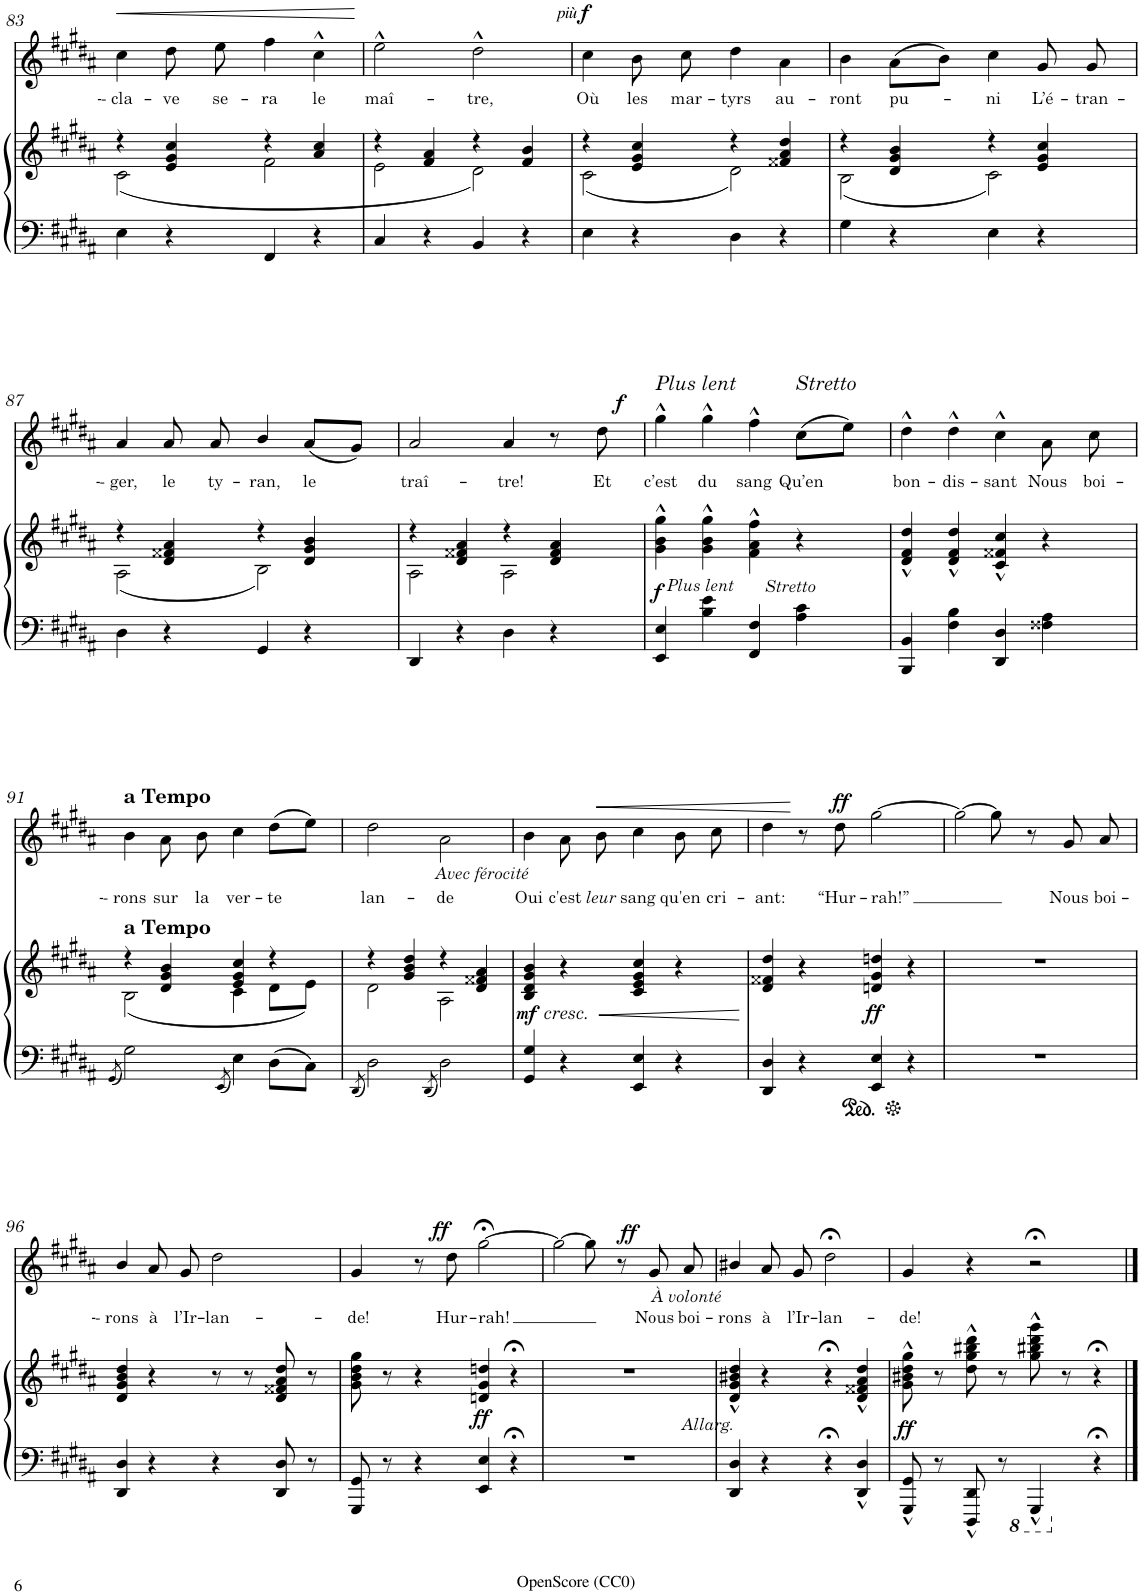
**kern	**kern	**dynam	**kern	**text	**dynam
*part2	*part2	*part2	*part1	*part1	*part1
*staff3	*staff2	*staff2/3	*staff1	*staff1	*staff1
*I"Piano	*	*	*I"Chant Voice	*	*
*I'Pno	*	*	*	*	*
!!LO:PB:g=z
*clefF4	*clefG2	*	*clefG2	*	*
*k[f#c#g#d#a#]	*k[f#c#g#d#a#]	*	*k[f#c#g#d#a#]	*	*
*M4/4	*M4/4	*	*M4/4	*	*
*met(c)	*met(c)	*	*met(c)	*	*
=83	=83	=83	=83	=83	=83
*	*^	*	*	*	*
!	!	!	!	!	!LO:LY:b	!LO:HP:b
4E\	4r	(2c#\	.	4cc#\	-- cla-	<
!	!	!	!	!	!LO:LY:b	!
4r	4e/ 4g#/ 4cc#/	.	.	8dd#\	-ve	.
!	!	!	!	!	!LO:LY:b	!
.	.	.	.	8ee\	se-	.
!	!	!	!	!	!LO:LY:b	!
4FF#/	4r	2f#\	.	4ff#\	-ra	.
!	!	!	!	!	!LO:LY:b	!
4r	4a#/ 4cc#/	.	.	4cc#^^\	le	.
*	*v	*v	*	*	*	*
.	.	.	.	.	[
=84	=84	=84	=84	=84	=84
*	*^	*	*	*	*
!	!	!	!	!	!LO:LY:b	!
4C#/	4r	2e\	.	2ee^^\	maî-	.
4r	4f#/ 4a#/	.	.	.	.	.
!	!	!	!	!	!LO:LY:b	!
4BB/	4r	2d#\)	.	2dd#^^\	-tre,	.
4r	4f#/ 4b/	.	.	.	.	.
=85	=85	=85	=85	=85	=85	=85
!	!	!	!	!	!LO:LY:b	!LO:DY:a
!	!	!	!	!	!	!LO:DY:n=1:a
4E\	4r	(2c#\	.	4cc#\	Où	other-dynamics f
!	!	!	!	!	!LO:LY:b	!
4r	4e/ 4g#/ 4cc#/	.	.	8b\	les	.
!	!	!	!	!	!LO:LY:b	!
.	.	.	.	8cc#\	mar-	.
!	!	!	!	!	!LO:LY:b	!
4D#\	4r	2d#\)	.	4dd#\	-tyrs	.
!	!	!	!	!	!LO:LY:b	!
4r	4f##X/ 4a#/ 4dd#/	.	.	4a#\	au-	.
=86	=86	=86	=86	=86	=86	=86
!	!	!	!	!	!LO:LY:b	!
4G#\	4r	(2B\	.	4b\	-ront	.
!	!	!	!	!	!LO:LY:b	!
4r	4d#/ 4g#/ 4b/	.	.	(8a#\L	pu-	.
.	.	.	.	8b\J)	.	.
!	!	!	!	!	!LO:LY:b	!
4E\	4r	2c#\)	.	4cc#\	-ni	.
!	!	!	!	!	!LO:LY:b	!
4r	4e/ 4g#/ 4cc#/	.	.	8g#/	L’é-	.
!	!	!	!	!	!LO:LY:b	!
.	.	.	.	8g#/	-tran-	.
!!LO:LB:g=z
=87	=87	=87	=87	=87	=87	=87
!	!	!	!	!	!LO:LY:b	!
4D#\	4r	(2A#\	.	4a#/	-- ger,	.
!	!	!	!	!	!LO:LY:b	!
4r	4d#/ 4f##X/ 4a#/	.	.	8a#/	le	.
!	!	!	!	!	!LO:LY:b	!
.	.	.	.	8a#/	ty-	.
!	!	!	!	!	!LO:LY:b	!
4GG#/	4r	2B\)	.	4b/	-ran,	.
!	!	!	!	!	!LO:LY:b	!
4r	4d#/ 4g#/ 4b/	.	.	(8a#/L	le	.
.	.	.	.	8g#/J)	.	.
=88	=88	=88	=88	=88	=88	=88
!	!	!	!	!	!LO:LY:b	!
4DD#/	4r	2A#\	.	2a#/	traî-	.
4r	4d#/ 4f##X/ 4a#/	.	.	.	.	.
!	!	!	!	!	!LO:LY:b	!
4D#\	4r	2A#\	.	4a#/	-tre!	.
4r	4d#/ 4f##/ 4a#/	.	.	8r	.	.
!	!	!	!	!	!LO:LY:b	!LO:DY:a
.	.	.	.	8dd#\	Et	f
*	*v	*v	*	*	*	*
=89	=89	=89	=89	=89	=89
!	!	!	!LO:TX:a:i:t=Plus lent	!	!
!	!LO:TX:b:i:t=Plus lent	!	!	!	!
!	!	!LO:DY:b	!	!LO:LY:b	!
4EE/ 4E/	4g#\^^ 4b\^^ 4gg#\^^	f	4gg#^^\	c’est	.
!	!	!	!	!LO:LY:b	!
4B\ 4e\	4g#\^^ 4b\^^ 4gg#\^^	.	4gg#^^\	du	.
!	!	!	!	!LO:LY:b	!
4FF#/ 4F#/	4f#\^^ 4a#\^^ 4ff#\^^	.	4ff#^^\	sang	.
!	!	!	!LO:TX:a:i:t=Stretto	!	!
!	!LO:TX:b:i:t=Stretto	!	!	!	!
!	!	!	!	!LO:LY:b	!
4A#\ 4c#\	4r	.	(8cc#\L	Qu’en	.
.	.	.	8ee\J)	.	.
=90	=90	=90	=90	=90	=90
!	!	!	!	!LO:LY:b	!
4BBB/ 4BB/	4d#/^^ 4f#/^^ 4dd#/^^	.	4dd#^^\	bon-	.
!	!	!	!	!LO:LY:b	!
4F#\ 4B\	4d#/^^ 4f#/^^ 4dd#/^^	.	4dd#^^\	-dis-	.
!	!	!	!	!LO:LY:b	!
4DD#/ 4D#/	4c#/^^ 4f##X/^^ 4cc#/^^	.	4cc#^^\	-sant	.
!	!	!	!	!LO:LY:b	!
4F##X\ 4A#\	4r	.	8a#\	Nous	.
!	!	!	!	!LO:LY:b	!
.	.	.	8cc#\	boi-	.
!!LO:LB:g=z
=91	=91	=91	=91	=91	=91
8qGG#/	.	.	.	.	.
*	*^	*	*	*	*
!	!	!	!	!LO:TX:a:B:t=a Tempo	!	!
!	!LO:TX:a:B:t=a Tempo	!	!	!	!	!
!	!	!	!	!	!LO:LY:b	!
2G#\	4r	(2B\	.	4b\	-- rons	.
!	!	!	!	!	!LO:LY:b	!
.	4d#/ 4g#/ 4b/	.	.	8a#\	sur	.
!	!	!	!	!	!LO:LY:b	!
.	.	.	.	8b\	la	.
8qEE/	.	.	.	.	.	.
!	!	!	!	!	!LO:LY:b	!
4E\	4e/ 4g#/ 4cc#/	4c#\	.	4cc#\	ver-	.
!	!	!	!	!	!LO:LY:b	!
8D#\L	4r	8d#\L	.	(8dd#\L	-te	.
8C#\J	.	8e\J)	.	8ee\J)	.	.
=92	=92	=92	=92	=92	=92	=92
8qDD#/	.	.	.	.	.	.
!	!	!	!	!	!LO:LY:b	!
2D#\	4r	2d#\	.	2dd#\	lan-	.
.	4g#/ 4b/ 4dd#/	.	.	.	.	.
8qDD#/	.	.	.	.	.	.
!	!	!	!	!LO:TX:b:i:t=Avec férocité	!	!
!	!	!	!	!	!LO:LY:b	!
2D#\	4r	2A#\	.	2a#\	-de	.
.	4d#/ 4f##X/ 4a#/	.	.	.	.	.
*	*v	*v	*	*	*	*
=93	=93	=93	=93	=93	=93
!	!LO:TX:b:i:t=cresc.	!	!	!	!
!	!	!LO:HP:b	!	!LO:LY:b	!
!	!	!LO:DY:n=1:b	!	!	!
4GG#/ 4G#/	4B/ 4d#/ 4g#/ 4b/	< mf	4b\	Oui	.
!	!	!	!	!LO:LY:b	!
4r	4r	.	8a#\	c'est	.
!	!	!	!	!LO:LY:b	!LO:HP:b
.	.	.	8b\	leur	<
!	!	!	!	!LO:LY:b	!
4EE/ 4E/	4c#/ 4e/ 4g#/ 4cc#/	.	4cc#\	sang	.
!	!	!	!	!LO:LY:b	!
4r	4r	.	8b\	qu'en	.
!	!	!	!	!LO:LY:b	!
.	.	.	8cc#\	cri-	.
.	.	[	.	.	.
=94	=94	=94	=94	=94	=94
!	!	!	!	!LO:LY:b	!
4DD#/ 4D#/	4d#/ 4f##X/ 4dd#/	.	4dd#\	-ant:	.
4r	4r	.	8r	.	[
!	!	!	!	!LO:LY:b	!LO:DY:a
.	.	.	8dd#\	“Hur-	ff
!	!	!LO:DY:b	!	!LO:LY:b	!
4EE/ 4E/	4dn/ 4g#/ 4ddn/	ff	[2gg#\	-rah!”	.
4r	4r	.	.	.	.
=95	=95	=95	=95	=95	=95
1r	1r	.	2gg#\_	.	.
.	.	.	8gg#\]	.	.
.	.	.	8r	.	.
!	!	!	!	!LO:LY:b	!
.	.	.	8g#/	Nous	.
!	!	!	!	!LO:LY:b	!
.	.	.	8a#/	boi-	.
!!LO:LB:g=z
=96	=96	=96	=96	=96	=96
!	!	!	!	!LO:LY:b	!
4DD#/ 4D#/	4d#/ 4g#/ 4b/ 4dd#/	.	4b/	-- rons	.
!	!	!	!	!LO:LY:b	!
4r	4r	.	8a#/	à	.
!	!	!	!	!LO:LY:b	!
.	.	.	8g#/	l’Ir-	.
!	!	!	!	!LO:LY:b	!
4r	8r	.	2dd#\	-lan-	.
.	8r	.	.	.	.
8DD#/ 8D#/	8d#/ 8f##X/ 8a#/ 8dd#/	.	.	.	.
8r	8r	.	.	.	.
=97	=97	=97	=97	=97	=97
!	!	!	!	!LO:LY:b	!
8GGG#/ 8GG#/	8g#\ 8b\ 8dd#\ 8gg#\	.	4g#/	-de!	.
8r	8r	.	.	.	.
4r	4r	.	8r	.	.
!	!	!	!	!LO:LY:b	!LO:DY:a
.	.	.	8dd#\	Hur-	ff
!	!	!LO:DY:b	!	!LO:LY:b	!
4EE/ 4E/	4dn/ 4g#/ 4ddn/	ff	[2gg#;<\	-rah!	.
4r;<	4r;<	.	.	.	.
=98	=98	=98	=98	=98	=98
1r	1r	.	2gg#\_	.	.
.	.	.	8gg#\]	.	.
.	.	.	8r	.	.
!	!	!	!LO:TX:b:i:t=À volonté	!	!
!	!	!	!	!LO:LY:b	!LO:DY:a
.	.	.	8g#/	Nous	ff
!	!	!	!	!LO:LY:b	!
.	.	.	8a#/	boi-	.
=99	=99	=99	=99	=99	=99
!	!LO:TX:b:i:t=Allarg.	!	!	!	!
!	!	!	!	!LO:LY:b	!
4DD#/ 4D#/	4d#/^^ 4g#/^^ 4b#X/^^ 4dd#/^^	.	4b#X/	-rons	.
!	!	!	!	!LO:LY:b	!
4r	4r	.	8a#/	à	.
!	!	!	!	!LO:LY:b	!
.	.	.	8g#/	l’Ir-	.
!	!	!	!	!LO:LY:b	!
4r;<	4r;<	.	2dd#;<\	-lan-	.
4DD#/^^ 4D#/^^	4d#/^^ 4f##X/^^ 4a#/^^ 4dd#/^^	.	.	.	.
=100	=100	=100	=100	=100	=100
!	!	!LO:DY:b	!	!LO:LY:b	!
8GGG#/^^ 8GG#/^^	8g#\^^ 8b#X\^^ 8dd#\^^ 8gg#\^^	ff	4g#/	-de!	.
8r	8r	.	.	.	.
8DDD#/^^ 8DD#/^^	8dd#\^^ 8gg#\^^ 8bb#X\^^ 8ddd#\^^	.	4r	.	.
8r	8r	.	.	.	.
*8ba	*	*	*	*	*
4GGGG#^^/	8gg#\^^ 8bb#X\^^ 8ddd#\^^ 8ggg#\^^	.	2r;<	.	.
.	8r	.	.	.	.
*X8ba	*	*	*	*	*
4r;<	4r;<	.	.	.	.
==	==	==	==	==	==
*-	*-	*-	*-	*-	*-
